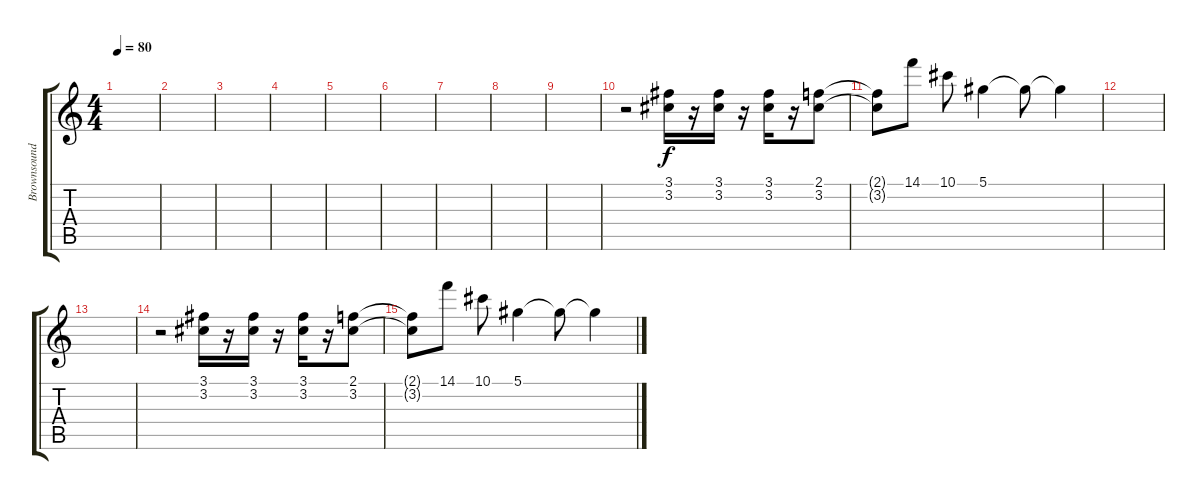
\track ("Brownsound" "Brownsound") {instrument electricguitarjazz}
\staff {score tabs}
\tuning (Eb4 Bb3 Gb3 Db3 Ab2 Eb2) {hide}
\ts (4 4)
\tempo 80
\clef g2
\ks c
|
|
|
|
|
|
|
|
|
r.2 (3.1 3.2).16 r.16 (3.1 3.2).16 r.16 (3.1 3.2).16 r.16 (2.1 3.2).8 |
(2.1{t} 3.2{t}).8 14.1.8 10.1.8 5.1.4 5.1{t}.8 5.1{t}.4 |
|
|
r.2 (3.1 3.2).16 r.16 (3.1 3.2).16 r.16 (3.1 3.2).16 r.16 (2.1 3.2).8 |
(2.1{t} 3.2{t}).8 14.1.8 10.1.8 5.1.4 5.1{t}.8 5.1{t}.4
